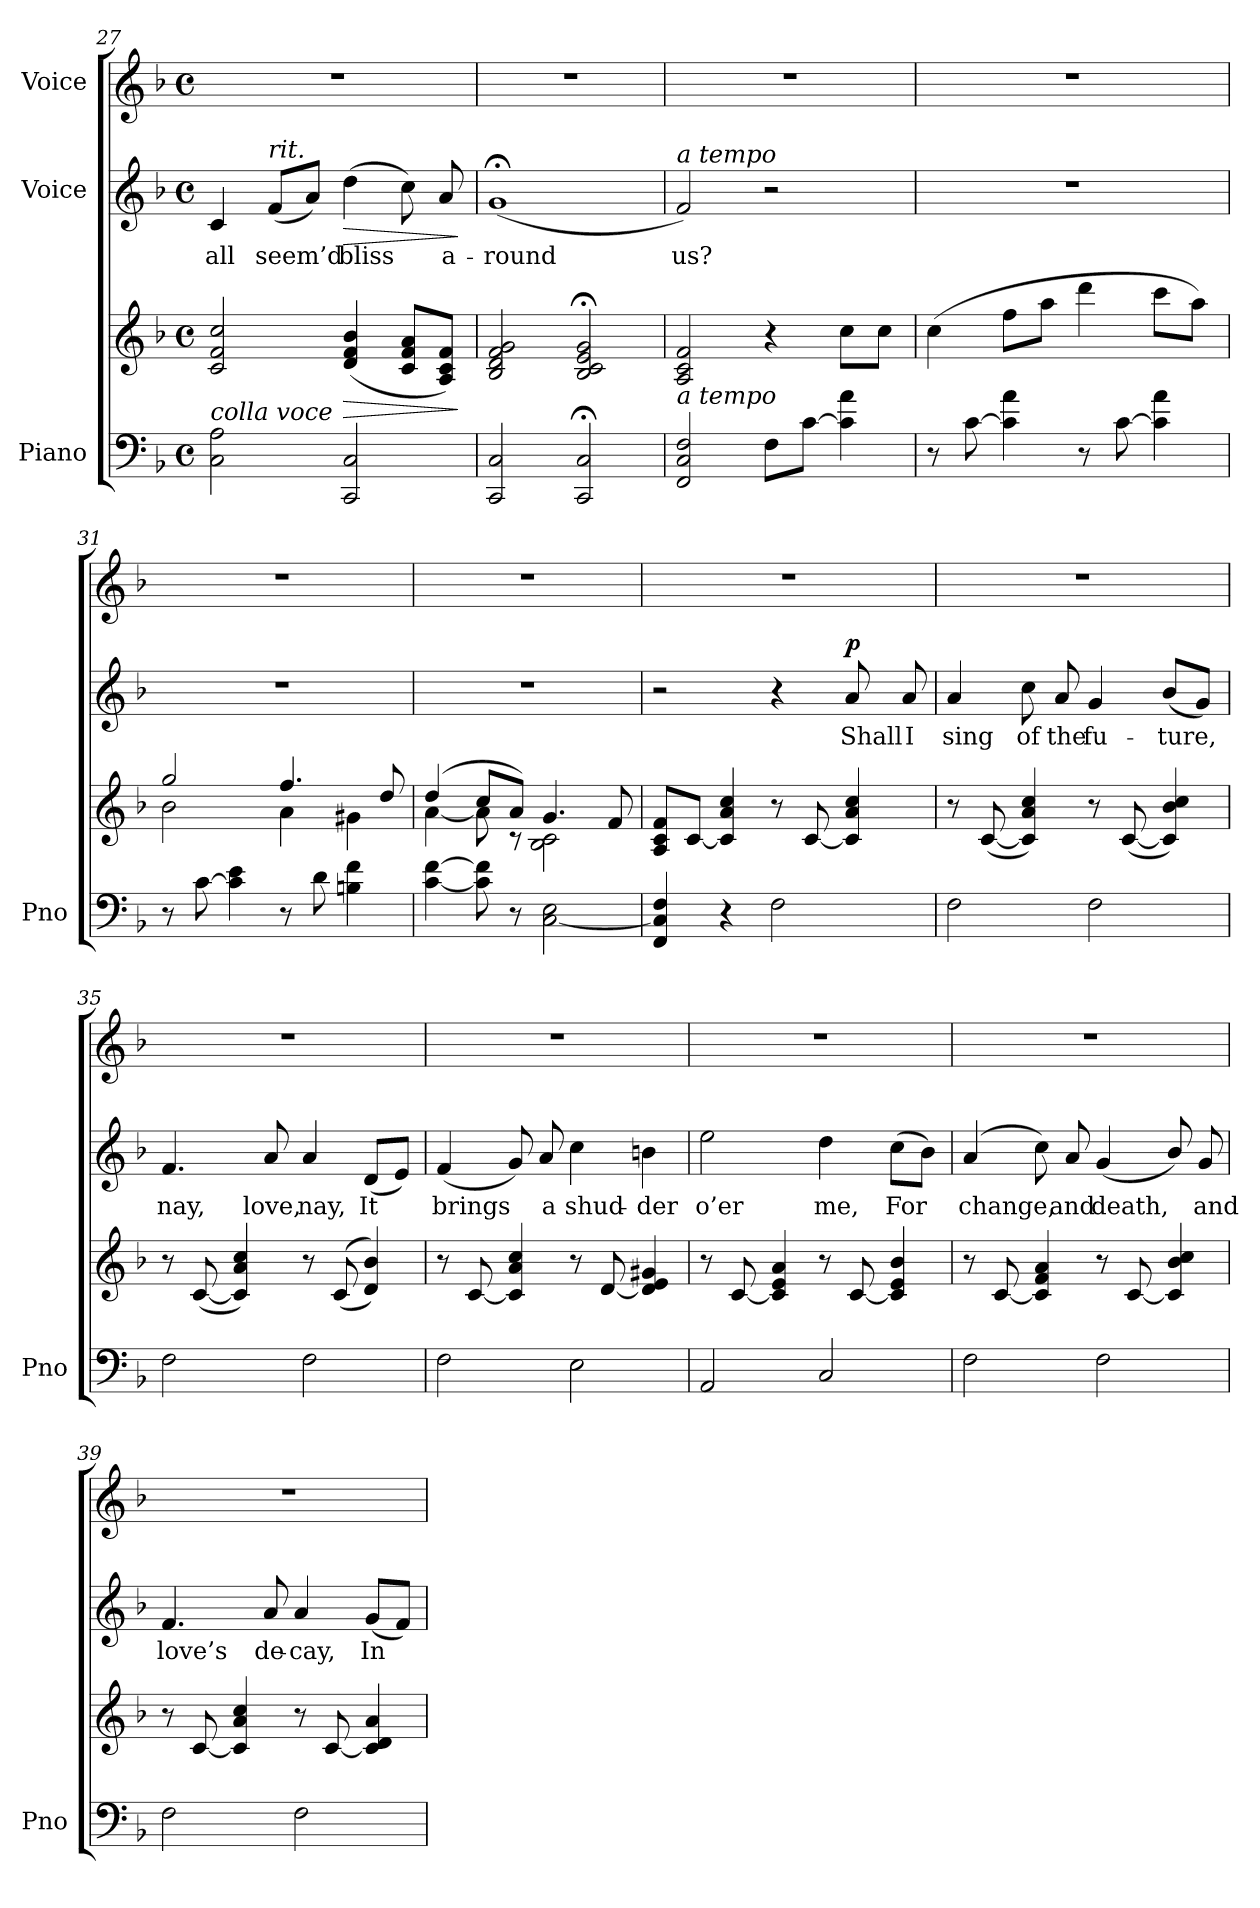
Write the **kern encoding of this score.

**kern	**kern	**dynam	**kern	**text	**dynam	**kern
*part3	*part3	*part3	*part2	*part2	*part2	*part1
*staff4	*staff3	*staff3/4	*staff2	*staff2	*staff2	*staff1
*I"Piano	*	*	*I"Voice	*	*	*I"Voice
*I'Pno	*	*	*	*	*	*
*clefF4	*clefG2	*	*clefG2	*	*	*clefG2
*k[b-]	*k[b-]	*	*k[b-]	*	*	*k[b-]
*M4/4	*M4/4	*	*M4/4	*	*	*M4/4
*met(c)	*met(c)	*	*met(c)	*	*	*met(c)
=27	=27	=27	=27	=27	=27	=27
!LO:TX:i:t=colla voce	!	!	!	!	!	!
2C\ 2A\	2c/ 2f/ 2cc/	.	4c/	all	.	1r
!	!	!	!LO:TX:i:t=rit.	!	!	!
.	.	.	(8f/L	seem’d	.	.
.	.	.	8a/J)	.	.	.
!	!	!LO:HP:b	!	!	!LO:HP:b	!
2CC/ 2C/	(4d/ 4f/ 4b-/	>	(4dd\	bliss	>	.
.	8c/ 8f/ 8a/L	.	8cc\)	.	.	.
.	8A/ 8c/ 8f/J)	.	8a/	a-	.	.
.	.	]	.	.	]	.
=28	=28	=28	=28	=28	=28	=28
2CC/ 2C/	2B-/ 2d/ 2f/ 2g/	.	(1g;<	-round	.	1r
2CC/;< 2C/;<	2B-/;< 2c/;< 2e/;< 2g/;<	.	.	.	.	.
=29	=29	=29	=29	=29	=29	=29
!	!	!	!LO:TX:i:t=a tempo	!	!	!
!LO:TX:i:t=a tempo	!	!	!	!	!	!
2FF/ 2C/ 2F/	2A/ 2c/ 2f/	.	2f/)	us?	.	1r
8F\L	4r	.	2r	.	.	.
[<8c\J	.	.	.	.	.	.
4c\] 4a\	8cc\L	.	.	.	.	.
.	8cc\J	.	.	.	.	.
=30	=30	=30	=30	=30	=30	=30
8r	(4cc\	.	1r	.	.	1r
[<8c\	.	.	.	.	.	.
4c\] 4a\	8ff\L	.	.	.	.	.
.	8aa\J	.	.	.	.	.
8r	4ddd\	.	.	.	.	.
[<8c\	.	.	.	.	.	.
4c\] 4a\	8ccc\L	.	.	.	.	.
.	8aa\J)	.	.	.	.	.
=31	=31	=31	=31	=31	=31	=31
*	*^	*	*	*	*	*
8r	2gg/	2b-\	.	1r	.	.	1r
[<8c\	.	.	.	.	.	.	.
4c\] 4e\	.	.	.	.	.	.	.
8r	4.ff/	4a\	.	.	.	.	.
8d\	.	.	.	.	.	.	.
4Bn\ 4f\	.	4g#X\	.	.	.	.	.
.	8dd/	.	.	.	.	.	.
=32	=32	=32	=32	=32	=32	=32	=32
[4c\ [4f\	(4dd/	[4a\	.	1r	.	.	1r
8c\] 8f\]	8cc/L	8a\]	.	.	.	.	.
8r	8a/J)	8r	.	.	.	.	.
[2C\ 2E\	4.g/	2B-\ 2c\	.	.	.	.	.
.	8f/	.	.	.	.	.	.
*	*v	*v	*	*	*	*	*
=33	=33	=33	=33	=33	=33	=33
4FF/ 4C/] 4F/	8A/ 8c/ 8f/L	.	2r	.	.	1r
.	[8c/J	.	.	.	.	.
4r	4c/] 4a/ 4cc/	.	.	.	.	.
2F\	8r	.	4r	.	.	.
.	[8c/	.	.	.	.	.
!	!	!	!	!	!LO:DY:a	!
.	4c/] 4a/ 4cc/	.	8a/	Shall	p	.
.	.	.	8a/	I	.	.
=34	=34	=34	=34	=34	=34	=34
2F\	8r	.	4a/	sing	.	1r
.	([8c/	.	.	.	.	.
.	4c/] 4a/ 4cc/)	.	8cc\	of	.	.
.	.	.	8a/	the	.	.
2F\	8r	.	4g/	fu-	.	.
.	([8c/	.	.	.	.	.
.	4c/] 4b-/ 4cc/)	.	(8b-/L	-ture,	.	.
.	.	.	8g/J)	.	.	.
=35	=35	=35	=35	=35	=35	=35
2F\	8r	.	4.f/	nay,	.	1r
.	([8c/	.	.	.	.	.
.	4c/] 4a/ 4cc/)	.	.	.	.	.
.	.	.	8a/	love,	.	.
2F\	8r	.	4a/	nay,	.	.
.	((>8c/	.	.	.	.	.
.	4d/ 4b-/))	.	(8d/L	It	.	.
.	.	.	8e/J)	.	.	.
=36	=36	=36	=36	=36	=36	=36
2F\	8r	.	(4f/	brings	.	1r
.	[8c/	.	.	.	.	.
.	4c/] 4a/ 4cc/	.	8g/)	.	.	.
.	.	.	8a/	a	.	.
2E\	8r	.	4cc\	shud-	.	.
.	[8d/	.	.	.	.	.
.	4d/] 4e/ 4g#X/	.	4bn\	-der	.	.
=37	=37	=37	=37	=37	=37	=37
2AA/	8r	.	2ee\	o’er	.	1r
.	[8c/	.	.	.	.	.
.	4c/] 4e/ 4a/	.	.	.	.	.
2C/	8r	.	4dd\	me,	.	.
.	[8c/	.	.	.	.	.
.	4c/] 4e/ 4b-/	.	(8cc\L	For	.	.
.	.	.	8b-\J)	.	.	.
=38	=38	=38	=38	=38	=38	=38
2F\	8r	.	(<4a/	change,	.	1r
.	[8c/	.	.	.	.	.
.	4c/] 4f/ 4a/	.	8cc\)	.	.	.
.	.	.	8a/	and	.	.
2F\	8r	.	(<4g/	death,	.	.
.	[8c/	.	.	.	.	.
.	4c/] 4b-/ 4cc/	.	8b-/)	.	.	.
.	.	.	8g/	and	.	.
=39	=39	=39	=39	=39	=39	=39
2F\	8r	.	4.f/	love’s	.	1r
.	[8c/	.	.	.	.	.
.	4c/] 4a/ 4cc/	.	.	.	.	.
.	.	.	8a/	de-	.	.
2F\	8r	.	4a/	-cay,	.	.
.	[8c/	.	.	.	.	.
.	4c/] 4d/ 4a/	.	(8g/L	In	.	.
.	.	.	8f/J)	.	.	.
=	=	=	=	=	=	=
*-	*-	*-	*-	*-	*-	*-
